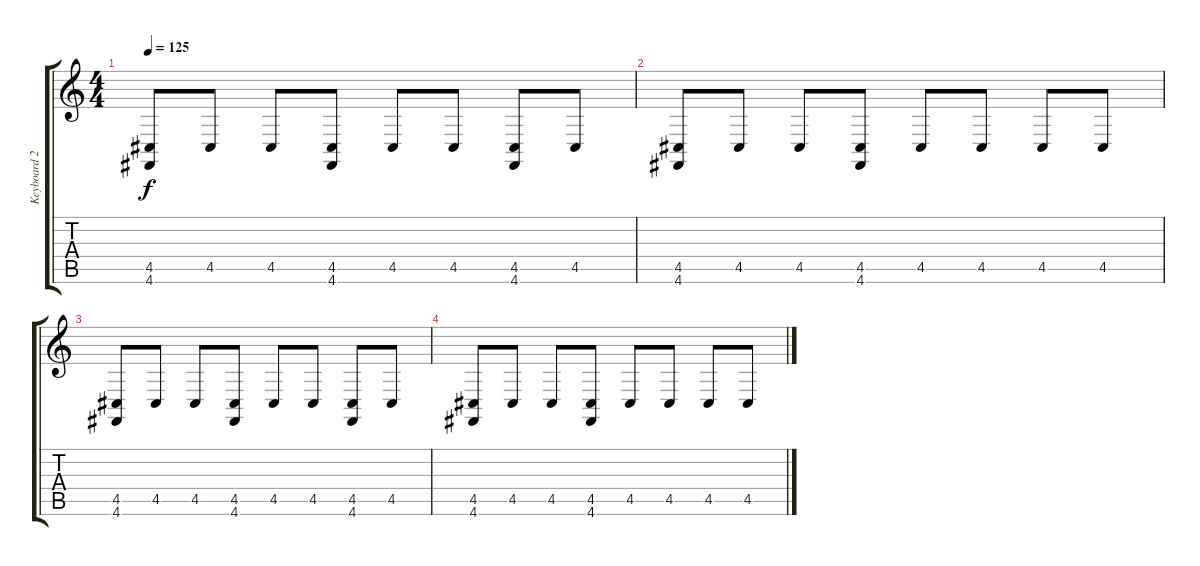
\track ("Keyboard 2" "Keyboard 2") {instrument fx1rain}
\staff {score tabs}
\tuning (E4 B3 G3 D3 A2 D2) {hide}
\ts (4 4)
\tempo 125
\clef g2
\ks c
(4.5 4.6).8{dy f} 4.5.8 4.5.8 (4.5 4.6).8 4.5.8 4.5.8 (4.5 4.6).8 4.5.8 |
(4.5 4.6).8 4.5.8 4.5.8 (4.5 4.6).8 4.5.8 4.5.8 4.5.8 4.5.8 |
(4.5 4.6).8 4.5.8 4.5.8 (4.5 4.6).8 4.5.8 4.5.8 (4.5 4.6).8 4.5.8 |
(4.5 4.6).8 4.5.8 4.5.8 (4.5 4.6).8 4.5.8 4.5.8 4.5.8 4.5.8
